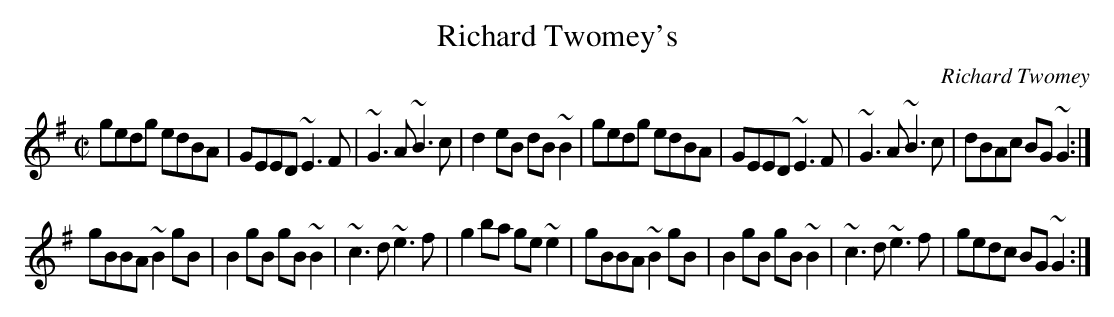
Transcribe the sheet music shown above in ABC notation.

X:1
T:Richard Twomey's
C:Richard Twomey
E:7
M:C|
K:G
gedg edBA|GEED ~E3 F|~G3 A ~B3 c|d2 eB dB ~B2|\
gedg edBA|GEED ~E3 F|~G3 A ~B3 c|dBAc BG ~G2:|
gBBA ~B2 YgB|B2 YgB YgB~B2|~c3 d ~e3 f|g2 ba ge ~e2|\
gBBA ~B2 YgB|B2 YgB YgB~B2|~c3 d ~e3 f|gedc BG ~G2:|
